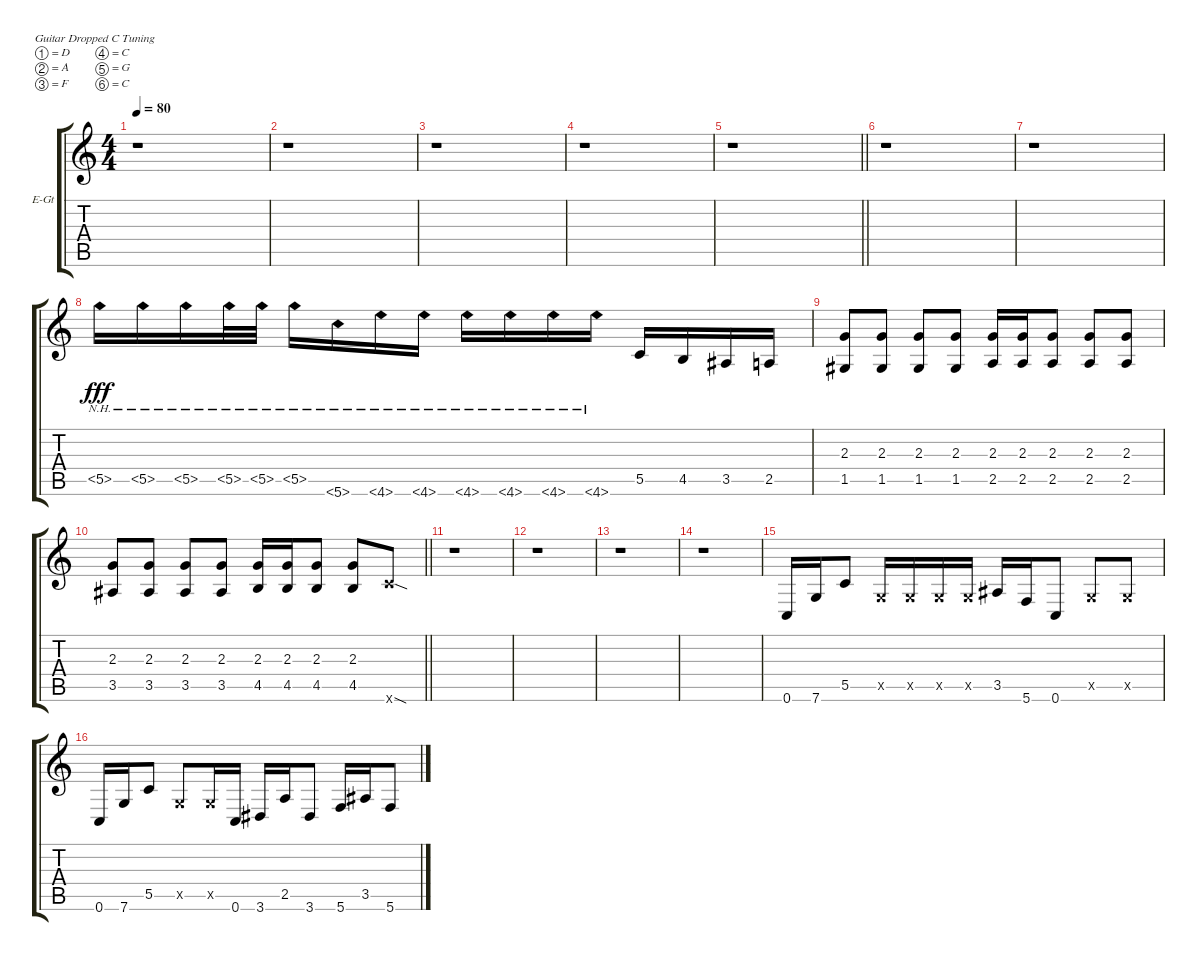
\bracketExtendMode groupsimilarinstruments
\firstSystemTrackNameOrientation horizontal
\otherSystemsTrackNameOrientation horizontal
\track ("d1" "E-Gt") {instrument distortionguitar}
\staff {score tabs}
\tuning (D4 A3 F3 C3 G2 C2)
\ts (4 4)
\tempo 80
\clef g2
\ks c
r.1{dy fff} |
r.1 |
r.1 |
r.1 |
\barLineRight lightlight
r.1 |
\section ("" " ")
r.1 |
r.1 |
5.5{nh}.16 5.5{nh}.16 5.5{nh}.16 5.5{nh}.32 5.5{nh}.32 5.5{nh}.16 5.6{nh}.16 4.6{nh}.16 4.6{nh}.16 4.6{nh}.16 4.6{nh}.16 4.6{nh}.16 4.6{nh}.16 5.5.16 4.5.16 3.5.16 2.5.16 |
(2.3 1.5).8 (2.3 1.5).8 (2.3 1.5).8 (2.3 1.5).8 (2.3 2.5).16 (2.3 2.5).16 (2.3 2.5).8 (2.3 2.5).8 (2.3 2.5).8 |
\barLineRight lightlight
(2.3 3.5).8 (2.3 3.5).8 (2.3 3.5).8 (2.3 3.5).8 (2.3 4.5).16 (2.3 4.5).16 (2.3 4.5).8 (2.3 4.5).8 12.6{sod x}.8 |
r.1 |
r.1 |
r.1 |
r.1 |
0.6.16 7.6.16 5.5.8 0.5{x}.16 0.5{x}.16 0.5{x}.16 0.5{x}.16 3.5.16 5.6.16 0.6.8 0.5{x}.8 0.5{x}.8 |
0.6.16 7.6.16 5.5.8 0.5{x}.8 0.5{x}.16 0.6.16 3.6.16 2.5.16 3.6.8 5.6.16 3.5.16 5.6.8
